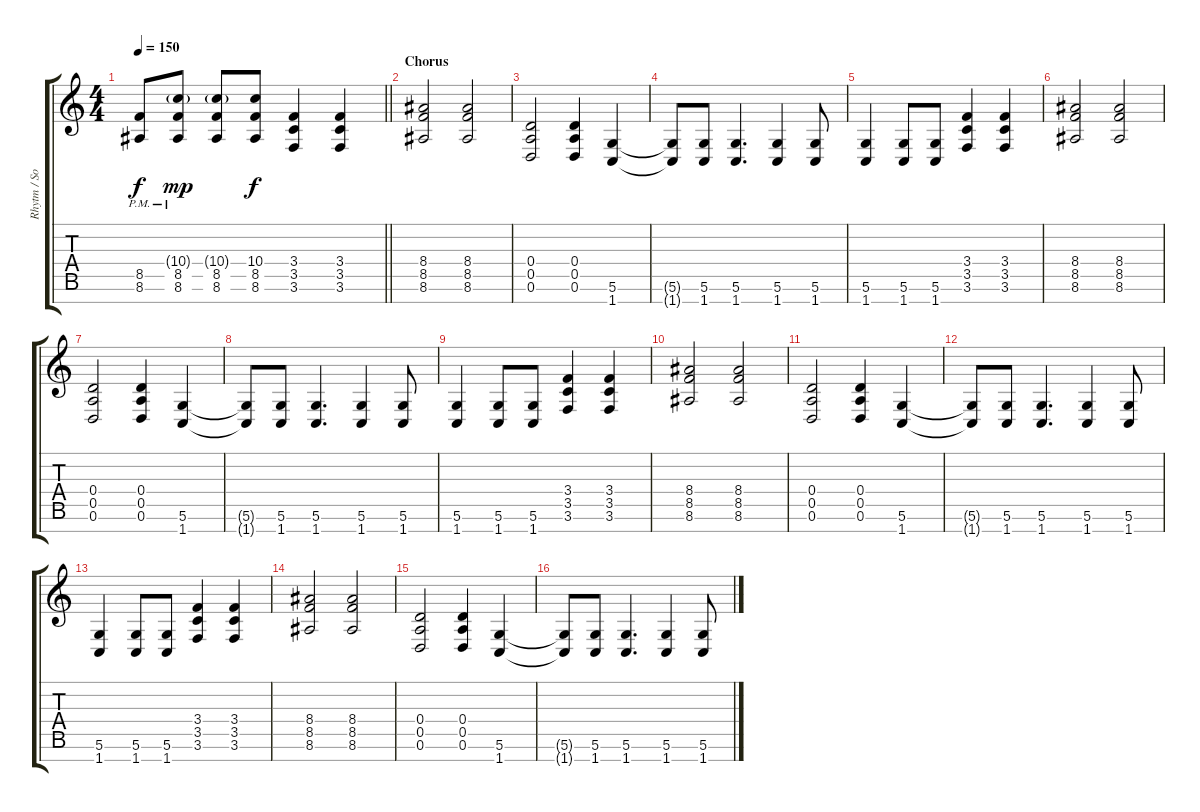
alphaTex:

\track ("Rhytm / Solo - 7 Strings" "Rhytm / So") {instrument distortionguitar}
\staff {score tabs}
\tuning (E4 B3 G3 D3 A2 D2 B1) {hide}
\ts (4 4)
\tempo 150
\clef g2
\barLineRight lightlight
\ks c
(8.5{pm} 8.6{pm}).8{dy f} (10.4{g} 8.5{pm} 8.6{pm}).8{dy mp} (10.4{g} 8.5 8.6).8 (10.4 8.5 8.6).8{dy f} (3.4 3.5 3.6).4 (3.4 3.5 3.6).4 |
\section ("" "Chorus")
(8.4 8.5 8.6).2 (8.4 8.5 8.6).2 |
(0.4 0.5 0.6).2 (0.4 0.5 0.6).4 (5.6 1.7).4 |
(5.6{t} 1.7{t}).8 (5.6 1.7).8 (5.6 1.7).4{d} (5.6 1.7).4 (5.6 1.7).8 |
(5.6 1.7).4 (5.6 1.7).8 (5.6 1.7).8 (3.4 3.5 3.6).4 (3.4 3.5 3.6).4 |
(8.4 8.5 8.6).2 (8.4 8.5 8.6).2 |
(0.4 0.5 0.6).2 (0.4 0.5 0.6).4 (5.6 1.7).4 |
(5.6{t} 1.7{t}).8 (5.6 1.7).8 (5.6 1.7).4{d} (5.6 1.7).4 (5.6 1.7).8 |
(5.6 1.7).4 (5.6 1.7).8 (5.6 1.7).8 (3.4 3.5 3.6).4 (3.4 3.5 3.6).4 |
(8.4 8.5 8.6).2 (8.4 8.5 8.6).2 |
(0.4 0.5 0.6).2 (0.4 0.5 0.6).4 (5.6 1.7).4 |
(5.6{t} 1.7{t}).8 (5.6 1.7).8 (5.6 1.7).4{d} (5.6 1.7).4 (5.6 1.7).8 |
(5.6 1.7).4 (5.6 1.7).8 (5.6 1.7).8 (3.4 3.5 3.6).4 (3.4 3.5 3.6).4 |
(8.4 8.5 8.6).2 (8.4 8.5 8.6).2 |
(0.4 0.5 0.6).2 (0.4 0.5 0.6).4 (5.6 1.7).4 |
(5.6{t} 1.7{t}).8 (5.6 1.7).8 (5.6 1.7).4{d} (5.6 1.7).4 (5.6 1.7).8
